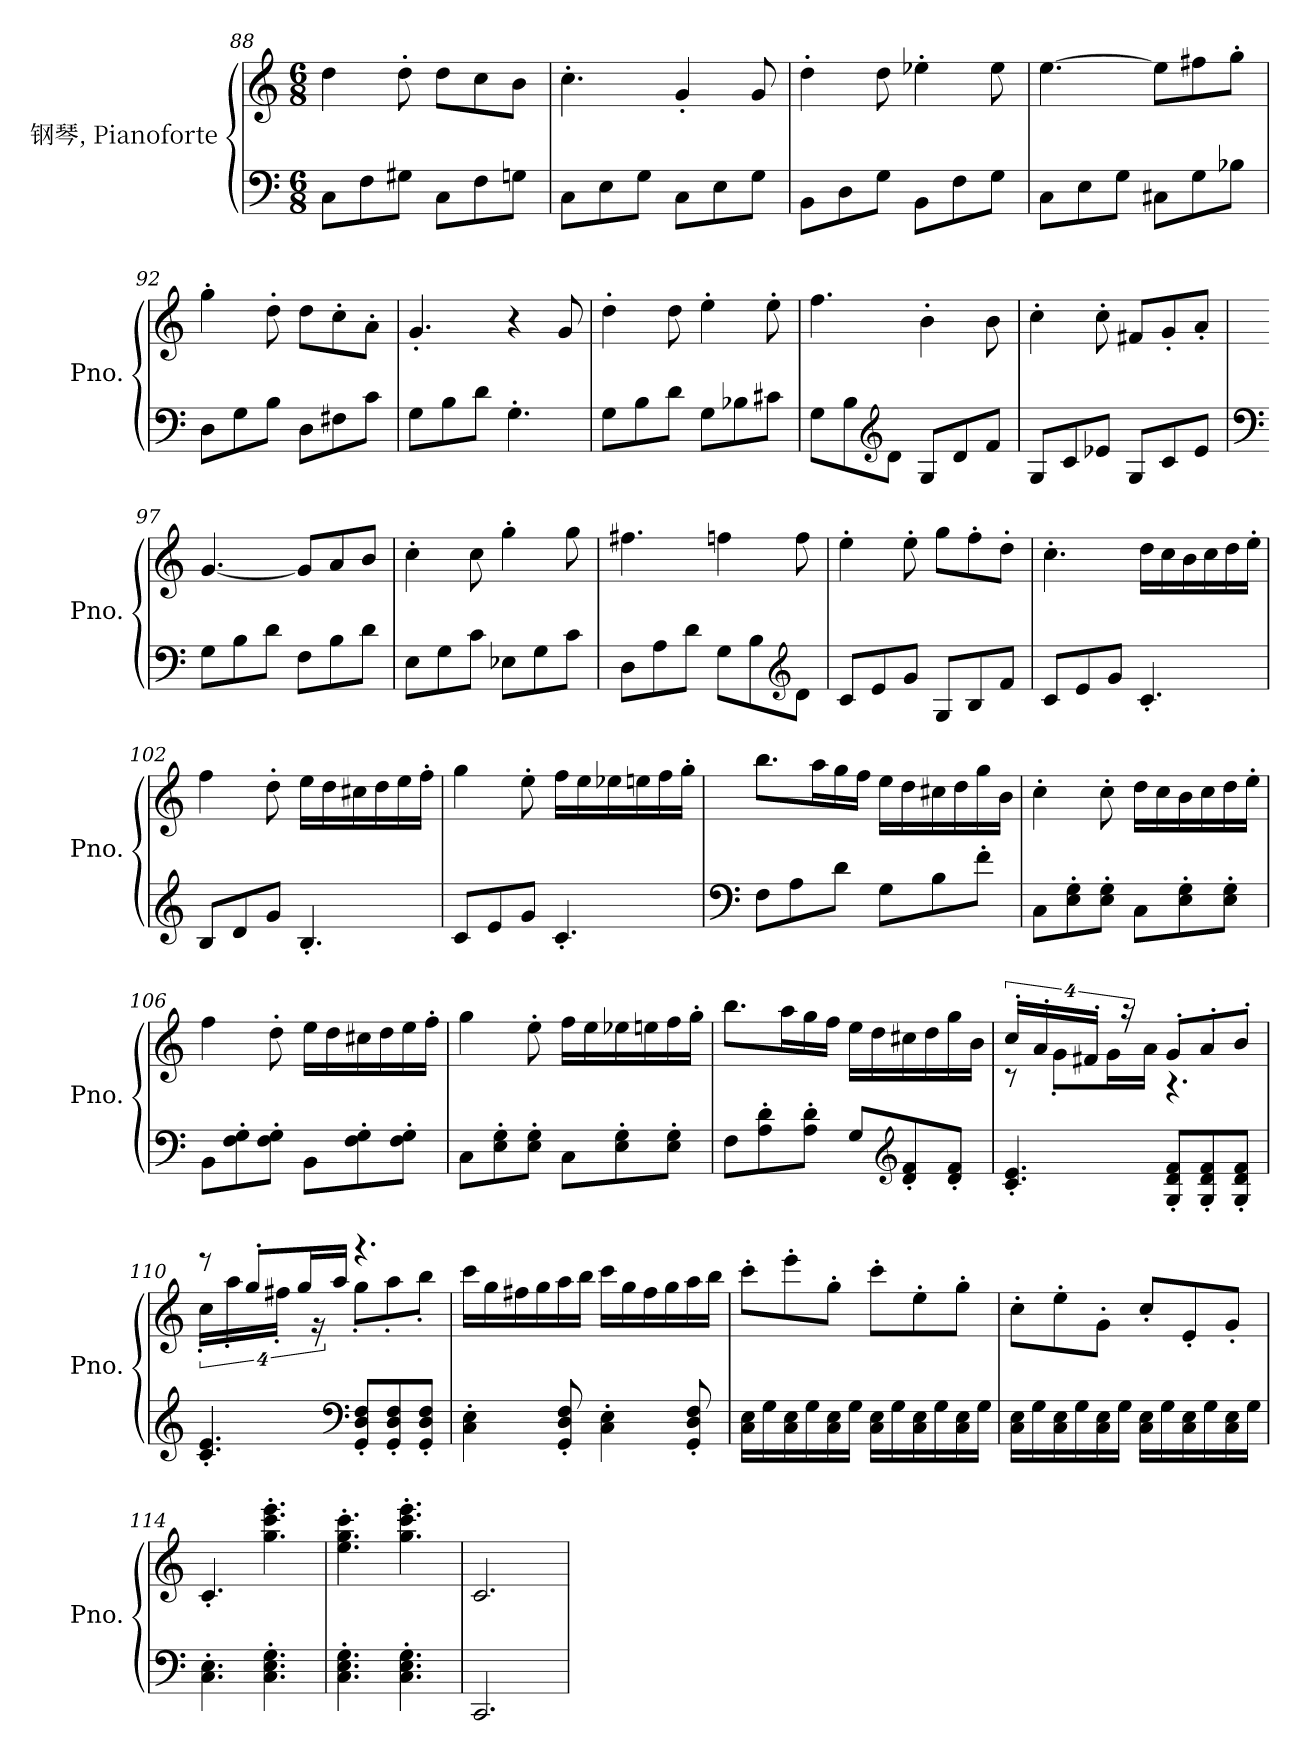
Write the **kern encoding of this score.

**kern	**kern
*part2	*part1
*staff2	*staff1
*I"钢琴, Pianoforte	*I"钢琴, Pianoforte
*I'Pno.	*I'Pno.
!!LO:PB:g=z
*clefF4	*clefG2
*k[]	*k[]
*M6/8	*M6/8
=88	=88
8C\L	4dd\
8F\	.
8G#X\J	8dd'\
8C\L	8dd\L
8F\	8cc\
8Gn\J	8b\J
=89	=89
8C\L	4.cc'\
8E\	.
8G\J	.
8C\L	4g'/
8E\	.
8G\J	8g/
=90	=90
8BB\L	4dd'\
8D\	.
8G\J	8dd\
8BB\L	4ee-X'\
8F\	.
8G\J	8ee-\
=91	=91
8C\L	[4.ee\
8E\	.
8G\J	.
8C#X\L	8ee\L]
8G\	8ff#X\
8B-X\J	8gg'\J
=92	=92
*	*MM110
8D\L	4gg'\
8G\	.
8B\J	8dd'\
8D\L	8dd\L
8F#X\	8cc'\
8c\J	8a'\J
!!LO:LB:g=z
=93	=93
8G\L	4.g'/
8B\	.
8d\J	.
4.G'\	4r
.	8g/
=94	=94
*	*MM110
8G\L	4dd'\
8B\	.
8d\J	8dd\
8G\L	4ee'\
8B-X\	.
8c#X\J	8ee'\
=95	=95
8G\L	4.ff\
8B\	.
*clefG2	*
8d\J	.
8G/L	4b'\
8d/	.
8f/J	8b\
=96	=96
8G/L	4cc'\
8c/	.
8e-X/J	8cc'\
8G/L	8f#X/L
8c/	8g'/
8e-/J	8a'/J
=97	=97
*clefF4	*
8G\L	[4.g/
8B\	.
8d\J	.
8F\L	8g/L]
8B\	8a/
8d\J	8b/J
!!LO:LB:g=z
=98	=98
8E\L	4cc'\
8G\	.
8c\J	8cc\
8E-X\L	4gg'\
8G\	.
8c\J	8gg\
=99	=99
8D\L	4.ff#X\
8A\	.
8d\J	.
8G\L	4ffn\
8B\	.
*clefG2	*
8d\J	8ff\
=100	=100
8c/L	4ee'\
8e/	.
8g/J	8ee'\
8G/L	8gg\L
8B/	8ff'\
8f/J	8dd'\J
=101	=101
8c/L	4.cc'\
8e/	.
8g/J	.
4.c'/	16dd\LL
.	16cc\
.	16b\
.	16cc\
.	16dd\
.	16ee'\JJ
=102	=102
8B/L	4ff\
8d/	.
8g/J	8dd'\
4.B'/	16ee\LL
.	16dd\
.	16cc#X\
.	16dd\
.	16ee\
.	16ff'\JJ
!!LO:LB:g=z
=103	=103
8c/L	4gg\
8e/	.
8g/J	8ee'\
4.c'/	16ff\LL
.	16ee\
.	16ee-X\
.	16een\
.	16ff\
.	16gg'\JJ
=104	=104
*clefF4	*
8F\L	8.bb\L
8A\	.
.	16aa\L
8d\J	16gg\
.	16ff\JJ
8G\L	16ee\LL
.	16dd\
8B\	16cc#X\
.	16dd\
8f'\J	16gg\
.	16b\JJ
=105	=105
8C\L	4cc'\
8E\' 8G\'	.
8E\' 8G\'J	8cc'\
8C\L	16dd\LL
.	16cc\
8E\' 8G\'	16b\
.	16cc\
8E\' 8G\'J	16dd\
.	16ee'\JJ
=106	=106
8BB\L	4ff\
8F\' 8G\'	.
8F\' 8G\'J	8dd'\
8BB\L	16ee\LL
.	16dd\
8F\' 8G\'	16cc#X\
.	16dd\
8F\' 8G\'J	16ee\
.	16ff'\JJ
!!LO:LB:g=z
=107	=107
8C\L	4gg\
8E\' 8G\'	.
8E\' 8G\'J	8ee'\
8C\L	16ff\LL
.	16ee\
8E\' 8G\'	16ee-X\
.	16een\
8E\' 8G\'J	16ff\
.	16gg'\JJ
=108	=108
8F\L	8.bb\L
8A\' 8d\'	.
.	16aa\L
8A\' 8d\'J	16gg\
.	16ff\JJ
8G/L	16ee\LL
.	16dd\
*clefG2	*
8d/' 8f/'	16cc#X\
.	16dd\
8d/' 8f/'J	16gg\
.	16b\JJ
=109	=109
*	*^
4.c/' 4.e/'	32%3cc'/L	8r
.	32%3a'/	.
.	.	8g'\L
.	32%3f#X'/J	.
.	.	16g\L
.	32%3r	.
.	.	16a\JJ
8G/' 8d/' 8f/'L	8g'/L	4.r
8G/' 8d/' 8f/'	8a'/	.
8G/' 8d/' 8f/'J	8b'/J	.
!!LO:LB:g=z	!!
=110	=110	=110
4.c/' 4.e/'	8r	32%3cc'\L
.	.	32%3aa'\
.	8gg'/L	.
.	.	32%3ff#X'\J
.	16gg/L	.
.	.	32%3r
.	16aa/JJ	.
*clefF4	*	*
8GG/' 8D/' 8F/'L	4.r	8gg'\L
8GG/' 8D/' 8F/'	.	8aa'\
8GG/' 8D/' 8F/'J	.	8bb'\J
*	*v	*v
=111	=111
4C\' 4E\'	16ccc\LL
.	16gg\
.	16ff#X\
.	16gg\
8GG/' 8D/' 8F/'	16aa\
.	16bb\JJ
4C\' 4E\'	16ccc\LL
.	16gg\
.	16ff#\
.	16gg\
8GG/' 8D/' 8F/'	16aa\
.	16bb\JJ
=112	=112
16C\ 16E\LL	8ccc'\L
16G\	.
16C\ 16E\	8eee'\
16G\	.
16C\ 16E\	8gg'\J
16G\JJ	.
16C\ 16E\LL	8ccc'\L
16G\	.
16C\ 16E\	8ee'\
16G\	.
16C\ 16E\	8gg'\J
16G\JJ	.
!!LO:PB:g=z
=113	=113
16C\ 16E\LL	8cc'\L
16G\	.
16C\ 16E\	8ee'\
16G\	.
16C\ 16E\	8g'\J
16G\JJ	.
16C\ 16E\LL	8cc'/L
16G\	.
16C\ 16E\	8e'/
16G\	.
16C\ 16E\	8g'/J
16G\JJ	.
=114	=114
4.C\' 4.E\'	4.c'/
*	*MM100
4.C\' 4.E\' 4.G\'	4.gg\' 4.ccc\' 4.eee\'
=115	=115
*	*MM90
4.C\' 4.E\' 4.G\'	4.ee\' 4.gg\' 4.ccc\'
*	*MM80
4.C\' 4.E\' 4.G\'	4.gg\' 4.ccc\' 4.eee\'
=116	=116
*	*MM40
2.CC/	2.c/
=	=
*-	*-
